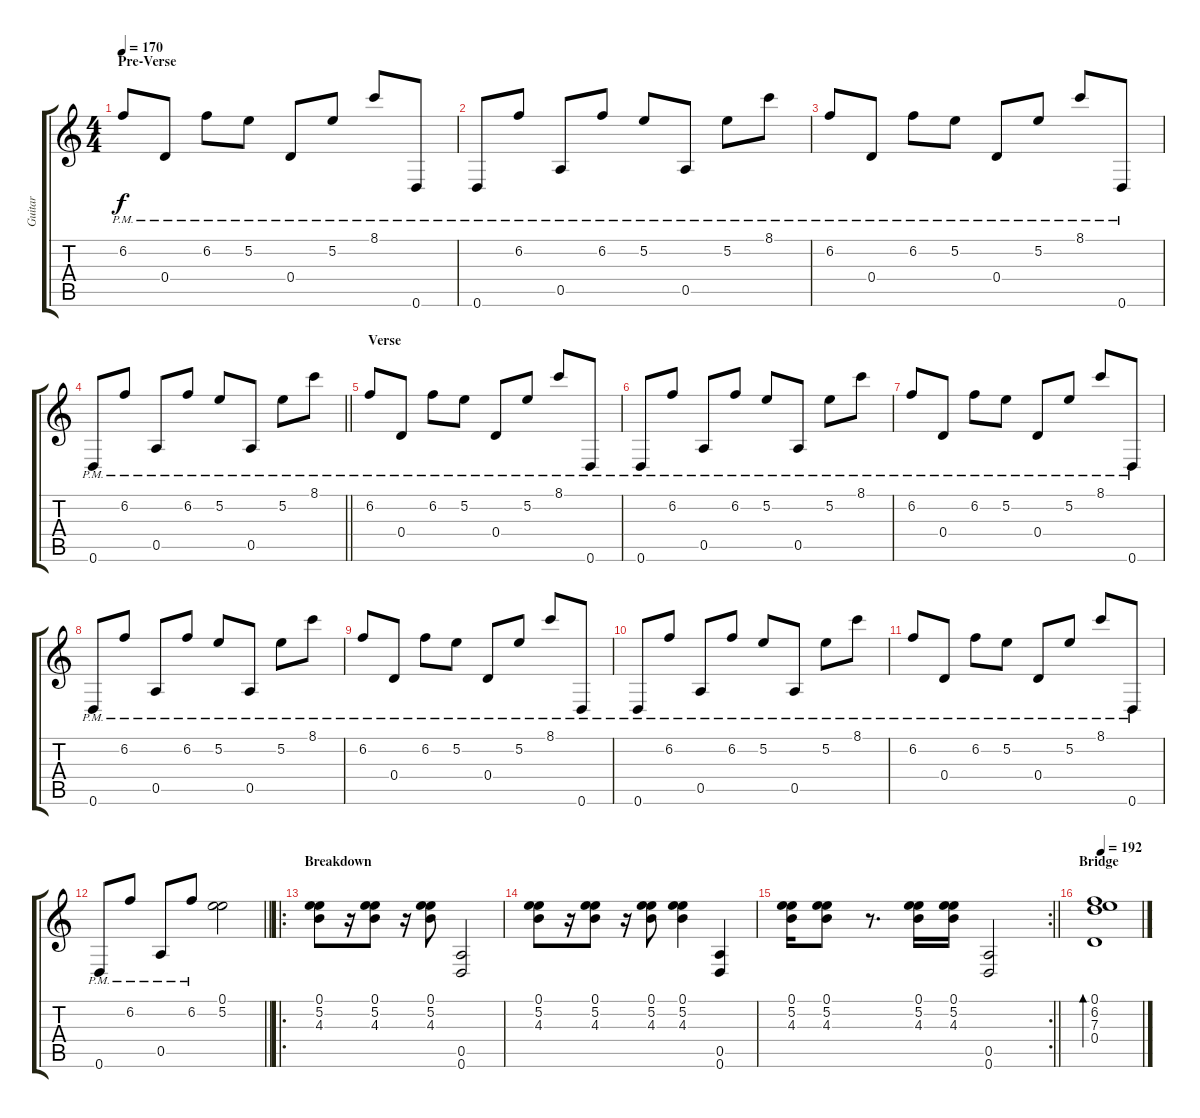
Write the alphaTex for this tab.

\track ("Guitar" "Guitar") {instrument distortionguitar}
\staff {score tabs}
\tuning (E4 B3 G3 D3 A2 D2) {hide}
\ts (4 4)
\section ("" "Pre-Verse")
\tempo 170
\clef g2
\ks c
6.2{pm}.8{dy f} 0.4{pm}.8 6.2{pm}.8 5.2{pm}.8 0.4{pm}.8 5.2{pm}.8 8.1{pm}.8 0.6{pm}.8 |
0.6{pm}.8 6.2{pm}.8 0.5{pm}.8 6.2{pm}.8 5.2{pm}.8 0.5{pm}.8 5.2{pm}.8 8.1{pm}.8 |
6.2{pm}.8 0.4{pm}.8 6.2{pm}.8 5.2{pm}.8 0.4{pm}.8 5.2{pm}.8 8.1{pm}.8 0.6{pm}.8 |
\barLineRight lightlight
0.6{pm}.8 6.2{pm}.8 0.5{pm}.8 6.2{pm}.8 5.2{pm}.8 0.5{pm}.8 5.2{pm}.8 8.1{pm}.8 |
\section ("" " Verse")
6.2{pm}.8 0.4{pm}.8 6.2{pm}.8 5.2{pm}.8 0.4{pm}.8 5.2{pm}.8 8.1{pm}.8 0.6{pm}.8 |
0.6{pm}.8 6.2{pm}.8 0.5{pm}.8 6.2{pm}.8 5.2{pm}.8 0.5{pm}.8 5.2{pm}.8 8.1{pm}.8 |
6.2{pm}.8 0.4{pm}.8 6.2{pm}.8 5.2{pm}.8 0.4{pm}.8 5.2{pm}.8 8.1{pm}.8 0.6{pm}.8 |
0.6{pm}.8 6.2{pm}.8 0.5{pm}.8 6.2{pm}.8 5.2{pm}.8 0.5{pm}.8 5.2{pm}.8 8.1{pm}.8 |
6.2{pm}.8 0.4{pm}.8 6.2{pm}.8 5.2{pm}.8 0.4{pm}.8 5.2{pm}.8 8.1{pm}.8 0.6{pm}.8 |
0.6{pm}.8 6.2{pm}.8 0.5{pm}.8 6.2{pm}.8 5.2{pm}.8 0.5{pm}.8 5.2{pm}.8 8.1{pm}.8 |
6.2{pm}.8 0.4{pm}.8 6.2{pm}.8 5.2{pm}.8 0.4{pm}.8 5.2{pm}.8 8.1{pm}.8 0.6{pm}.8 |
\barLineRight lightlight
0.6{pm}.8 6.2{pm}.8 0.5{pm}.8 6.2{pm}.8 (0.1 5.2).2 |
\ro
\section ("" "Breakdown")
(0.1 5.2 4.3).8 r.16 (0.1 5.2 4.3).8 r.16 (0.1 5.2 4.3).8 (0.5 0.6).2 |
(0.1 5.2 4.3).8 r.16 (0.1 5.2 4.3).8 r.16 (0.1 5.2 4.3).8 (0.1 5.2 4.3).4 (0.5 0.6).4 |
\rc 2
\barLineRight lightlight
(0.1 5.2 4.3).16 (0.1 5.2 4.3).8 r.8{d} (0.1 5.2 4.3).16 (0.1 5.2 4.3).16 (0.5 0.6).2 |
\section ("" "Bridge")
\tempo 192
(0.1 6.2 7.3 0.4).1{bd 120}
